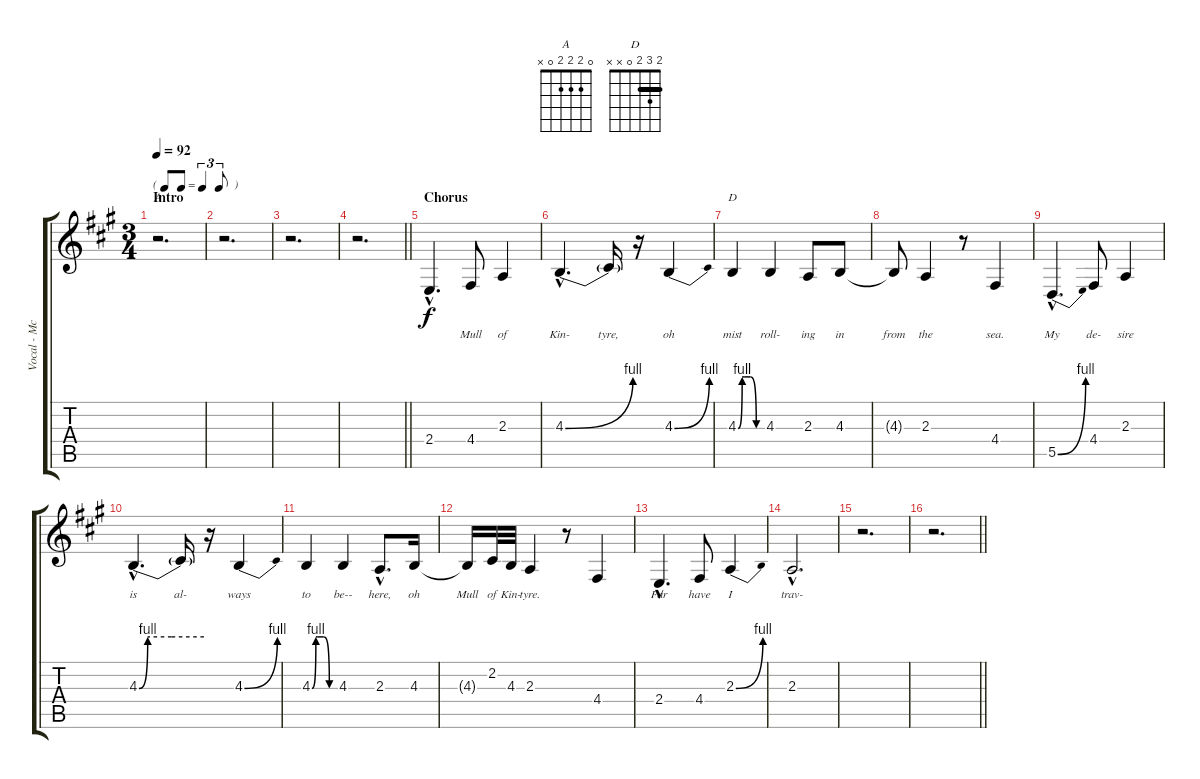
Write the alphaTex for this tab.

\track ("Vocal - McCartney" "Vocal - Mc") {instrument altosax}
\staff {score tabs}
\tuning (E4 B3 G3 D3 A2 E2) {hide}
\chord ("A" 0 2 2 2 0 x)
\chord ("D" 2 3 2 0 x x) {barre 2}
\ts (3 4)
\tf triplet8th
\section ("" "Intro")
\tempo 92
\clef g2
\ks a
r.2{d ch "A" dy f instrument altosax} |
r.2{d} |
r.2{d} |
\barLineRight lightlight
r.2{d} |
\section ("" "Chorus")
2.4{hac}.4{d lyrics (0 "") lyrics (1 "") lyrics (2 "") lyrics (3 "") lyrics (4 "")} 4.4.8{lyrics (0 "Mull") lyrics (1 "") lyrics (2 "") lyrics (3 "") lyrics (4 "")} 2.3.4{lyrics (0 "of") lyrics (1 "") lyrics (2 "") lyrics (3 "") lyrics (4 "")} |
4.3{be (bend 0 0 60 4) hac}.4{d lyrics (0 "Kin-") lyrics (1 "") lyrics (2 "") lyrics (3 "") lyrics (4 "")} 4.3{t}.16{lyrics (0 "tyre,") lyrics (1 "") lyrics (2 "") lyrics (3 "") lyrics (4 "")} r.16 4.3{be (bend 0 0 60 4)}.4{lyrics (0 "oh") lyrics (1 "") lyrics (2 "") lyrics (3 "") lyrics (4 "")} |
4.3{be (custom 0 0 10 4 15 4 30 4 45 0 60 0)}.4{ch "D" lyrics (0 "mist") lyrics (1 "") lyrics (2 "") lyrics (3 "") lyrics (4 "")} 4.3.4{lyrics (0 "roll-") lyrics (1 "") lyrics (2 "") lyrics (3 "") lyrics (4 "")} 2.3.8{lyrics (0 "ing") lyrics (1 "") lyrics (2 "") lyrics (3 "") lyrics (4 "")} 4.3.8{lyrics (0 "in") lyrics (1 "") lyrics (2 "") lyrics (3 "") lyrics (4 "")} |
4.3{t}.8{lyrics (0 "from") lyrics (1 "") lyrics (2 "") lyrics (3 "") lyrics (4 "")} 2.3.4{lyrics (0 "the") lyrics (1 "") lyrics (2 "") lyrics (3 "") lyrics (4 "")} r.8 4.4.4{lyrics (0 "sea.") lyrics (1 "") lyrics (2 "") lyrics (3 "") lyrics (4 "")} |
5.5{be (bend 0 0 60 4) hac}.4{d lyrics (0 "My") lyrics (1 "") lyrics (2 "") lyrics (3 "") lyrics (4 "")} 4.4.8{lyrics (0 "de-") lyrics (1 "") lyrics (2 "") lyrics (3 "") lyrics (4 "")} 2.3.4{lyrics (0 "sire") lyrics (1 "") lyrics (2 "") lyrics (3 "") lyrics (4 "")} |
4.3{be (custom 0 0 8 4 10 4 30 4 60 4) hac}.4{d lyrics (0 "is") lyrics (1 "") lyrics (2 "") lyrics (3 "") lyrics (4 "")} 4.3{t}.16{lyrics (0 "al-") lyrics (1 "") lyrics (2 "") lyrics (3 "") lyrics (4 "")} r.16 4.3{be (bend 0 0 60 4)}.4{lyrics (0 "ways") lyrics (1 "") lyrics (2 "") lyrics (3 "") lyrics (4 "")} |
4.3{be (custom 0 0 10 4 15 4 30 4 45 0 60 0)}.4{lyrics (0 "to") lyrics (1 "") lyrics (2 "") lyrics (3 "") lyrics (4 "")} 4.3.4{lyrics (0 "be--") lyrics (1 "") lyrics (2 "") lyrics (3 "") lyrics (4 "")} 2.3{hac}.8{d lyrics (0 "here,") lyrics (1 "") lyrics (2 "") lyrics (3 "") lyrics (4 "")} 4.3.16{lyrics (0 "oh") lyrics (1 "") lyrics (2 "") lyrics (3 "") lyrics (4 "")} |
4.3{t}.16{lyrics (0 "Mull") lyrics (1 "") lyrics (2 "") lyrics (3 "") lyrics (4 "")} 2.2.32{lyrics (0 "of") lyrics (1 "") lyrics (2 "") lyrics (3 "") lyrics (4 "")} 4.3.32{lyrics (0 "Kin-") lyrics (1 "") lyrics (2 "") lyrics (3 "") lyrics (4 "")} 2.3.4{lyrics (0 "tyre.") lyrics (1 "") lyrics (2 "") lyrics (3 "") lyrics (4 "")} r.8 4.4.4{lyrics (0 "") lyrics (1 "") lyrics (2 "") lyrics (3 "") lyrics (4 "")} |
2.4{hac}.4{d lyrics (0 "Far") lyrics (1 "") lyrics (2 "") lyrics (3 "") lyrics (4 "")} 4.4.8{lyrics (0 "have") lyrics (1 "") lyrics (2 "") lyrics (3 "") lyrics (4 "")} 2.3{be (bend 0 0 60 4)}.4{lyrics (0 "I") lyrics (1 "") lyrics (2 "") lyrics (3 "") lyrics (4 "")} |
2.3{hac}.2{d lyrics (0 "trav-") lyrics (1 "") lyrics (2 "") lyrics (3 "") lyrics (4 "")} |
r.2{d} |
\barLineRight lightlight
r.2{d}
